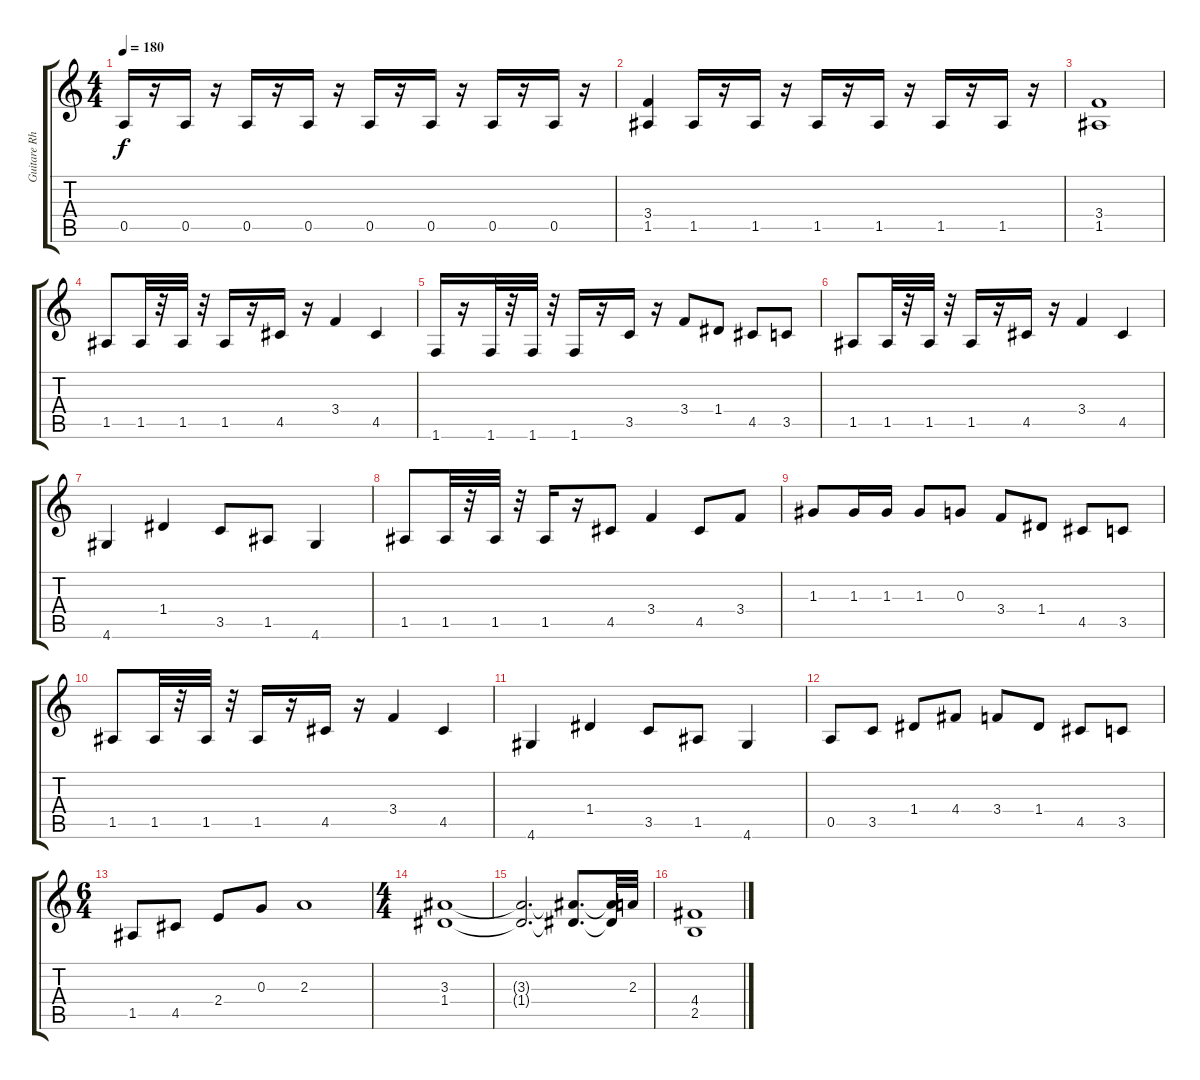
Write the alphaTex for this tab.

\track ("Guitare Rhytmique 2" "Guitare Rh") {instrument overdrivenguitar}
\staff {score tabs}
\tuning (E4 B3 G3 D3 A2 E2) {hide}
\ts (4 4)
\tempo 180
\clef g2
\ks c
0.5.16{dy f} r.16 0.5.16 r.16 0.5.16 r.16 0.5.16 r.16 0.5.16 r.16 0.5.16 r.16 0.5.16 r.16 0.5.16 r.16 |
(3.4 1.5).4{instrument distortionguitar} 1.5.16{instrument electricguitarmuted} r.16 1.5.16 r.16 1.5.16 r.16 1.5.16 r.16 1.5.16 r.16 1.5.16 r.16 |
(3.4 1.5).1{instrument distortionguitar} |
1.5.8 1.5.32{instrument distortionguitar} r.32 1.5.32 r.32 1.5.16 r.16 4.5.16 r.16 3.4.4{instrument distortionguitar} 4.5.4 |
1.6.16{instrument distortionguitar} r.16 1.6.32 r.32 1.6.32 r.32 1.6.16 r.16 3.5.16 r.16 3.4.8{instrument distortionguitar} 1.4.8 4.5.8 3.5.8 |
1.5.8 1.5.32{instrument distortionguitar} r.32 1.5.32 r.32 1.5.16 r.16 4.5.16 r.16 3.4.4{instrument distortionguitar} 4.5.4 |
4.6.4 1.4.4 3.5.8 1.5.8 4.6.4 |
1.5.8 1.5.32{instrument distortionguitar} r.32 1.5.32 r.32 1.5.16 r.16 4.5.8{instrument distortionguitar} 3.4.4 4.5.8 3.4.8 |
1.3.8 1.3.16 1.3.16 1.3.8 0.3.8 3.4.8 1.4.8 4.5.8 3.5.8 |
1.5.8 1.5.32{instrument distortionguitar} r.32 1.5.32 r.32 1.5.16 r.16 4.5.16 r.16 3.4.4{instrument distortionguitar} 4.5.4 |
4.6.4 1.4.4 3.5.8 1.5.8 4.6.4 |
0.5.8 3.5.8 1.4.8 4.4.8 3.4.8 1.4.8 4.5.8 3.5.8 |
\ts (6 4)
1.5.8 4.5.8 2.4.8 0.3.8 2.3.1 |
\ts (4 4)
(3.3 1.4).1 |
(3.3{t} 1.4{t}).2{d} (3.3{t} 1.4{t}).8{d} (3.3{t} 1.4{t}).32 2.3.32{instrument guitarfretnoise} |
(4.4 2.5).1{instrument distortionguitar}
